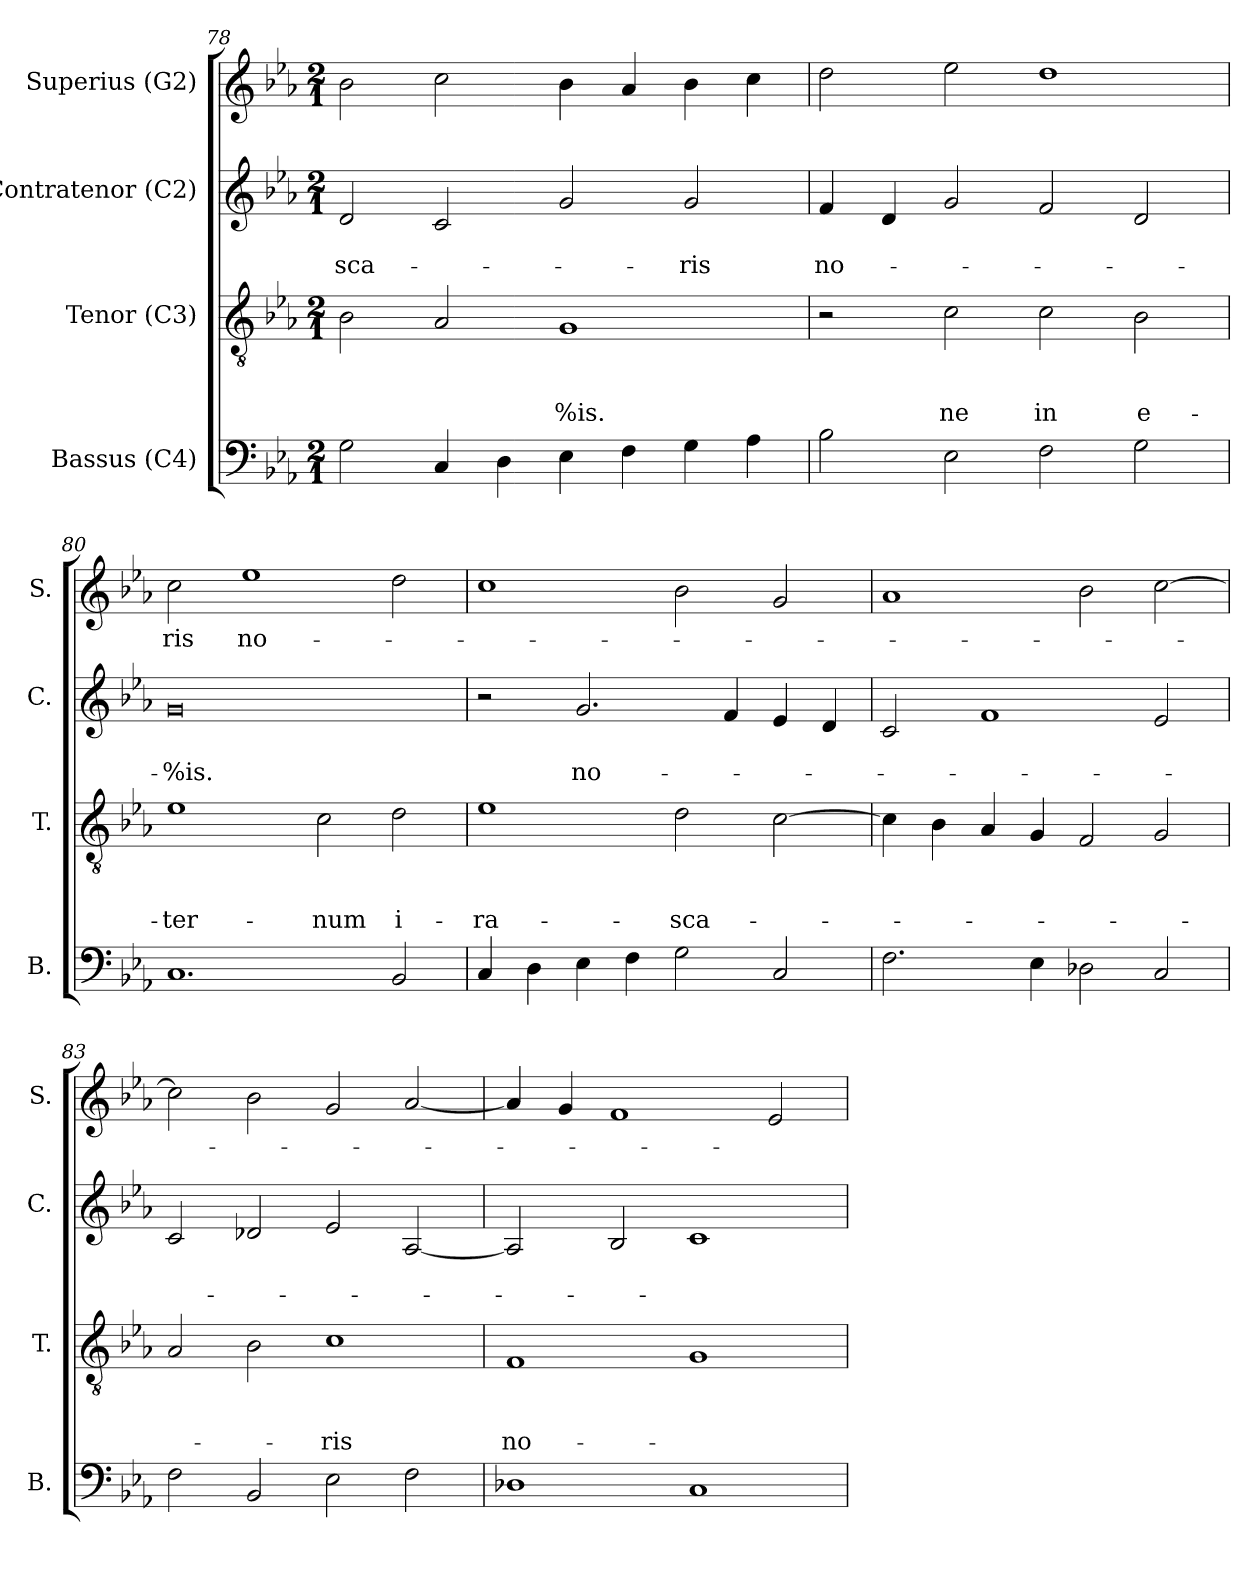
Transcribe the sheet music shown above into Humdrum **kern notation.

**kern	**kern	**text	**text	**text	**kern	**text	**text	**kern	**text
*part4	*part3	*part3	*part3	*part3	*part2	*part2	*part2	*part1	*part1
*staff4	*staff3	*staff3	*staff3	*staff3	*staff2	*staff2	*staff2	*staff1	*staff1
*I"Bassus (C4)	*I"Tenor (C3)	*	*	*	*I"Contratenor (C2)	*	*	*I"Superius (G2)	*
*I'B.	*I'T.	*	*	*	*I'C.	*	*	*I'S.	*
*clefF4	*clefGv2	*	*	*	*clefG2	*	*	*clefG2	*
*k[b-e-a-]	*k[b-e-a-]	*	*	*	*k[b-e-a-]	*	*	*k[b-e-a-]	*
*E-:	*E-:	*	*	*	*E-:	*	*	*E-:	*
*M2/1	*M2/1	*	*	*	*M2/1	*	*	*M2/1	*
=78	=78	=78	=78	=78	=78	=78	=78	=78	=78
!	!	!	!	!	!	!	!LO:LY:b	!	!
2G\	2B-\	.	.	.	2d/	.	-sca-	2b-\	.
4C/	2A-/	.	.	.	2c/	.	.	2cc\	.
4D\	.	.	.	.	.	.	.	.	.
!	!	!	!	!LO:LY:b	!	!	!	!	!
4E-\	1G	.	.	-%is.	2g/	.	.	4b-\	.
4F\	.	.	.	.	.	.	.	4a-/	.
!	!	!	!	!	!	!	!LO:LY:b	!	!
4G\	.	.	.	.	2g/	.	-ris	4b-\	.
4A-\	.	.	.	.	.	.	.	4cc\	.
!!LO:LB:g=z
=79	=79	=79	=79	=79	=79	=79	=79	=79	=79
!	!	!	!	!	!	!	!LO:LY:b	!	!
2B-\	2r	.	.	.	4f/	.	no-	2dd\	.
.	.	.	.	.	4d/	.	.	.	.
!	!	!	!	!LO:LY:b	!	!	!	!	!
2E-\	2c\	.	.	ne	2g/	.	.	2ee-\	.
!	!	!	!	!LO:LY:b	!	!	!	!	!
2F\	2c\	.	.	in	2f/	.	.	1dd	.
!	!	!	!	!LO:LY:b	!	!	!	!	!
2G\	2B-\	.	.	e-	2d/	.	.	.	.
=80	=80	=80	=80	=80	=80	=80	=80	=80	=80
!	!	!	!	!LO:LY:b	!	!	!LO:LY:b	!	!LO:LY:b
1.C	1e-	.	.	-ter-	0g	.	-%is.	2cc\	-ris
!	!	!	!	!	!	!	!	!	!LO:LY:b
.	.	.	.	.	.	.	.	1ee-	no-
!	!	!	!	!LO:LY:b	!	!	!	!	!
.	2c\	.	.	-num	.	.	.	.	.
!	!	!	!	!LO:LY:b	!	!	!	!	!
2BB-/	2d\	.	.	i-	.	.	.	2dd\	.
=81	=81	=81	=81	=81	=81	=81	=81	=81	=81
!	!	!	!	!LO:LY:b	!	!	!	!	!
4C/	1e-	.	.	-ra-	2r	.	.	1cc	.
4D\	.	.	.	.	.	.	.	.	.
!	!	!	!	!	!	!	!LO:LY:b	!	!
4E-\	.	.	.	.	2.g/	.	no-	.	.
4F\	.	.	.	.	.	.	.	.	.
!	!	!	!	!LO:LY:b	!	!	!	!	!
2G\	2d\	.	.	-sca-	.	.	.	2b-\	.
.	.	.	.	.	4f/	.	.	.	.
2C/	[<2c\	.	.	.	4e-/	.	.	2g/	.
.	.	.	.	.	4d/	.	.	.	.
!!LO:LB:g=z
=82	=82	=82	=82	=82	=82	=82	=82	=82	=82
2.F\	4c\]	.	.	.	2c/	.	.	1a-	.
.	4B-\	.	.	.	.	.	.	.	.
.	4A-/	.	.	.	1f	.	.	.	.
4E-\	4G/	.	.	.	.	.	.	.	.
2D-\	2F/	.	.	.	.	.	.	2b-\	.
2C/	2G/	.	.	.	2e-/	.	.	[>2cc\	.
=83	=83	=83	=83	=83	=83	=83	=83	=83	=83
2F\	2A-/	.	.	.	2c/	.	.	2cc\]	.
2BB-/	2B-\	.	.	.	2d-/	.	.	2b-\	.
!	!	!	!	!LO:LY:b	!	!	!	!	!
2E-\	1c	.	.	-ris	2e-/	.	.	2g/	.
2F\	.	.	.	.	[<2A-/	.	.	[<2a-/	.
=84	=84	=84	=84	=84	=84	=84	=84	=84	=84
!	!	!	!	!LO:LY:b	!	!	!	!	!
1D-	1F	.	.	no-	2A-/]	.	.	4a-/]	.
.	.	.	.	.	.	.	.	4g/	.
.	.	.	.	.	2B-/	.	.	1f	.
1C	1G	.	.	.	1c	.	.	.	.
.	.	.	.	.	.	.	.	2e-/	.
=	=	=	=	=	=	=	=	=	=
*-	*-	*-	*-	*-	*-	*-	*-	*-	*-
